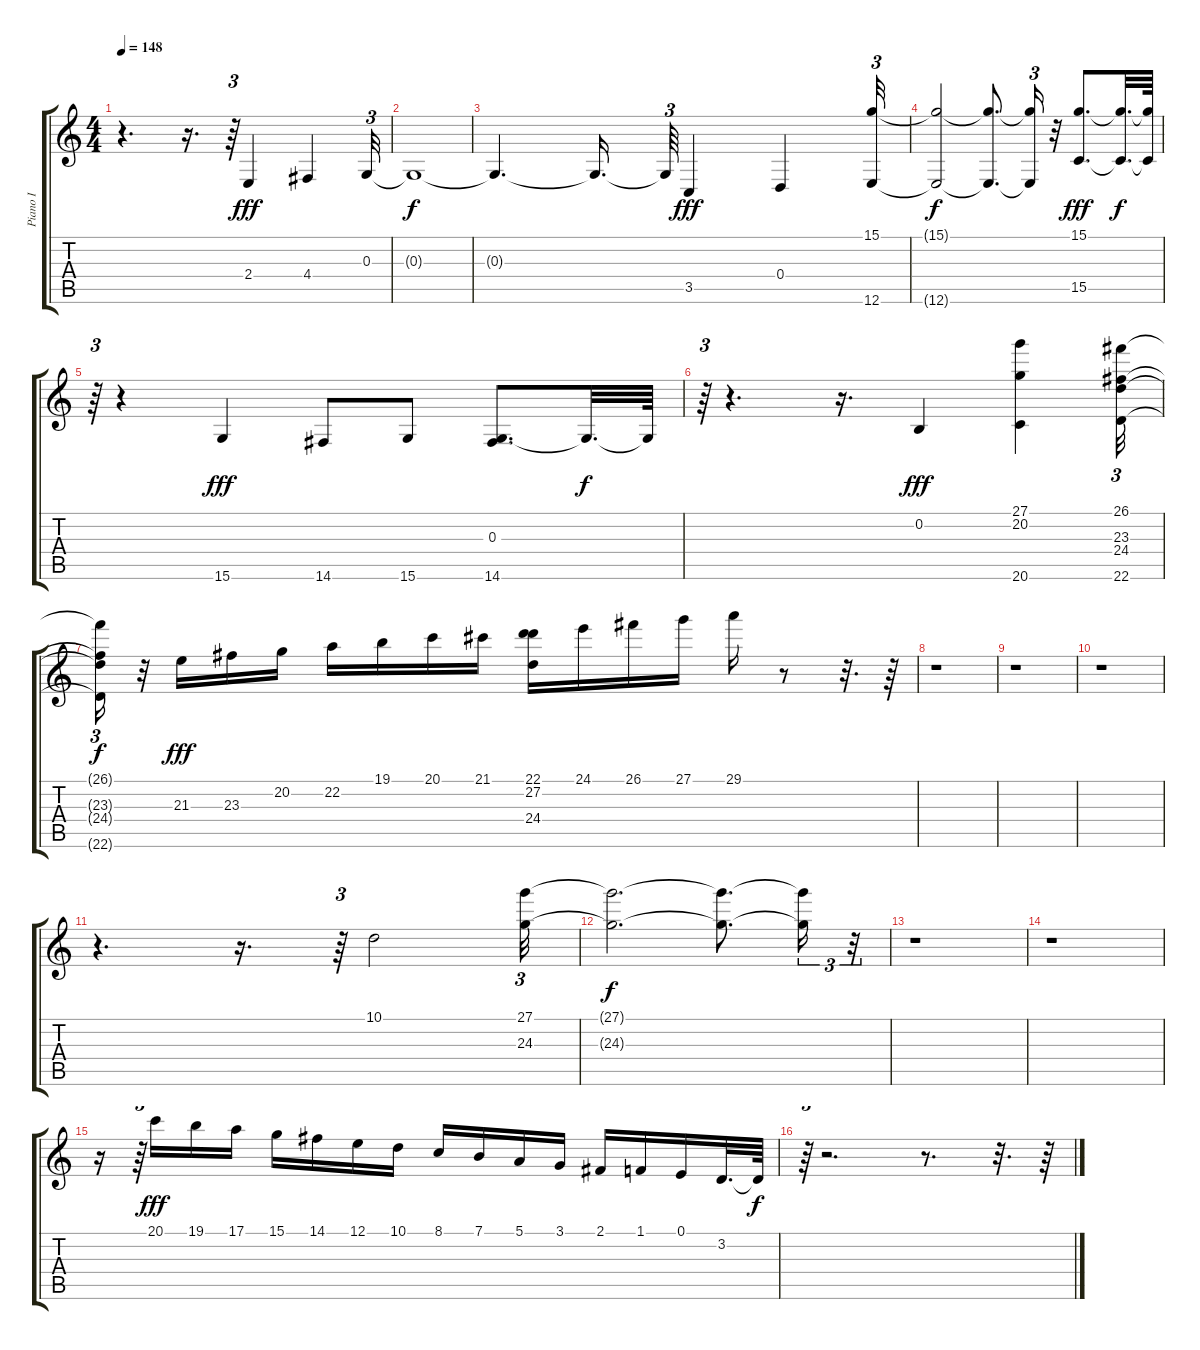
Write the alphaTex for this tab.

\track ("Piano I" "Piano I") {instrument stringensemble1}
\staff {score tabs}
\tuning (E4 B3 G3 D3 A2 E2) {hide}
\ts (4 4)
\tempo 148
\clef g2
\ks c
r.4{d dy fff} r.16{d} r.64{tu (3 2)} 2.4.4 4.4.4 0.3.32{tu (3 2)} |
0.3{t}.1{dy f} |
0.3{t}.4{d} 0.3{t}.16{d} 0.3{t}.64{tu (3 2)} 3.5.4{dy fff} 0.4.4 (15.1 12.6).32{tu (3 2)} |
(15.1{t} 12.6{t}).2{dy f} (15.1{t} 12.6{t}).8{d} (15.1{t} 12.6{t}).16{tu (3 2)} r.32 (15.1 15.5).8{d dy fff} (15.1{t} 15.5{t}).32{d dy f} (15.1{t} 15.5{t}).64 |
r.64{tu (3 2)} r.4 15.6.4{dy fff} 14.6.8 15.6.8 (0.3 14.6).8{d} 0.3{t}.32{d dy f} 0.3{t}.64 |
r.64{tu (3 2)} r.4{d} r.16{d} 0.2.4{dy fff} (27.1 20.2 20.6).4 (26.1 23.3 24.4 22.6).32{tu (3 2)} |
(26.1{t} 23.3{t} 24.4{t} 22.6{t}).16{tu (3 2) dy f} r.32 21.3.16{dy fff} 23.3.16 20.2.16 22.2.16 19.1.16 20.1.16 21.1.16 (22.1 27.2 24.4).16 24.1.16 26.1.16 27.1.16 29.1.16 r.8 r.32{d} r.64 |
r.1 |
r.1 |
r.1 |
r.4{d} r.16{d} r.64{tu (3 2)} 10.1.2 (27.1 24.3).32{tu (3 2)} |
(27.1{t} 24.3{t}).2{d dy f} (27.1{t} 24.3{t}).8{d} (27.1{t} 24.3{t}).16{tu (3 2)} r.32{tu (3 2)} |
r.1 |
r.1 |
r.16 r.64{tu (3 2)} 20.1.16{dy fff} 19.1.16 17.1.16 15.1.16 14.1.16 12.1.16 10.1.16 8.1.16 7.1.16 5.1.16 3.1.16 2.1.16 1.1.16 0.1.16 3.2.32{d} 3.2{t}.64{dy f} |
r.64{tu (3 2)} r.2{d} r.8{d} r.32{d} r.64
